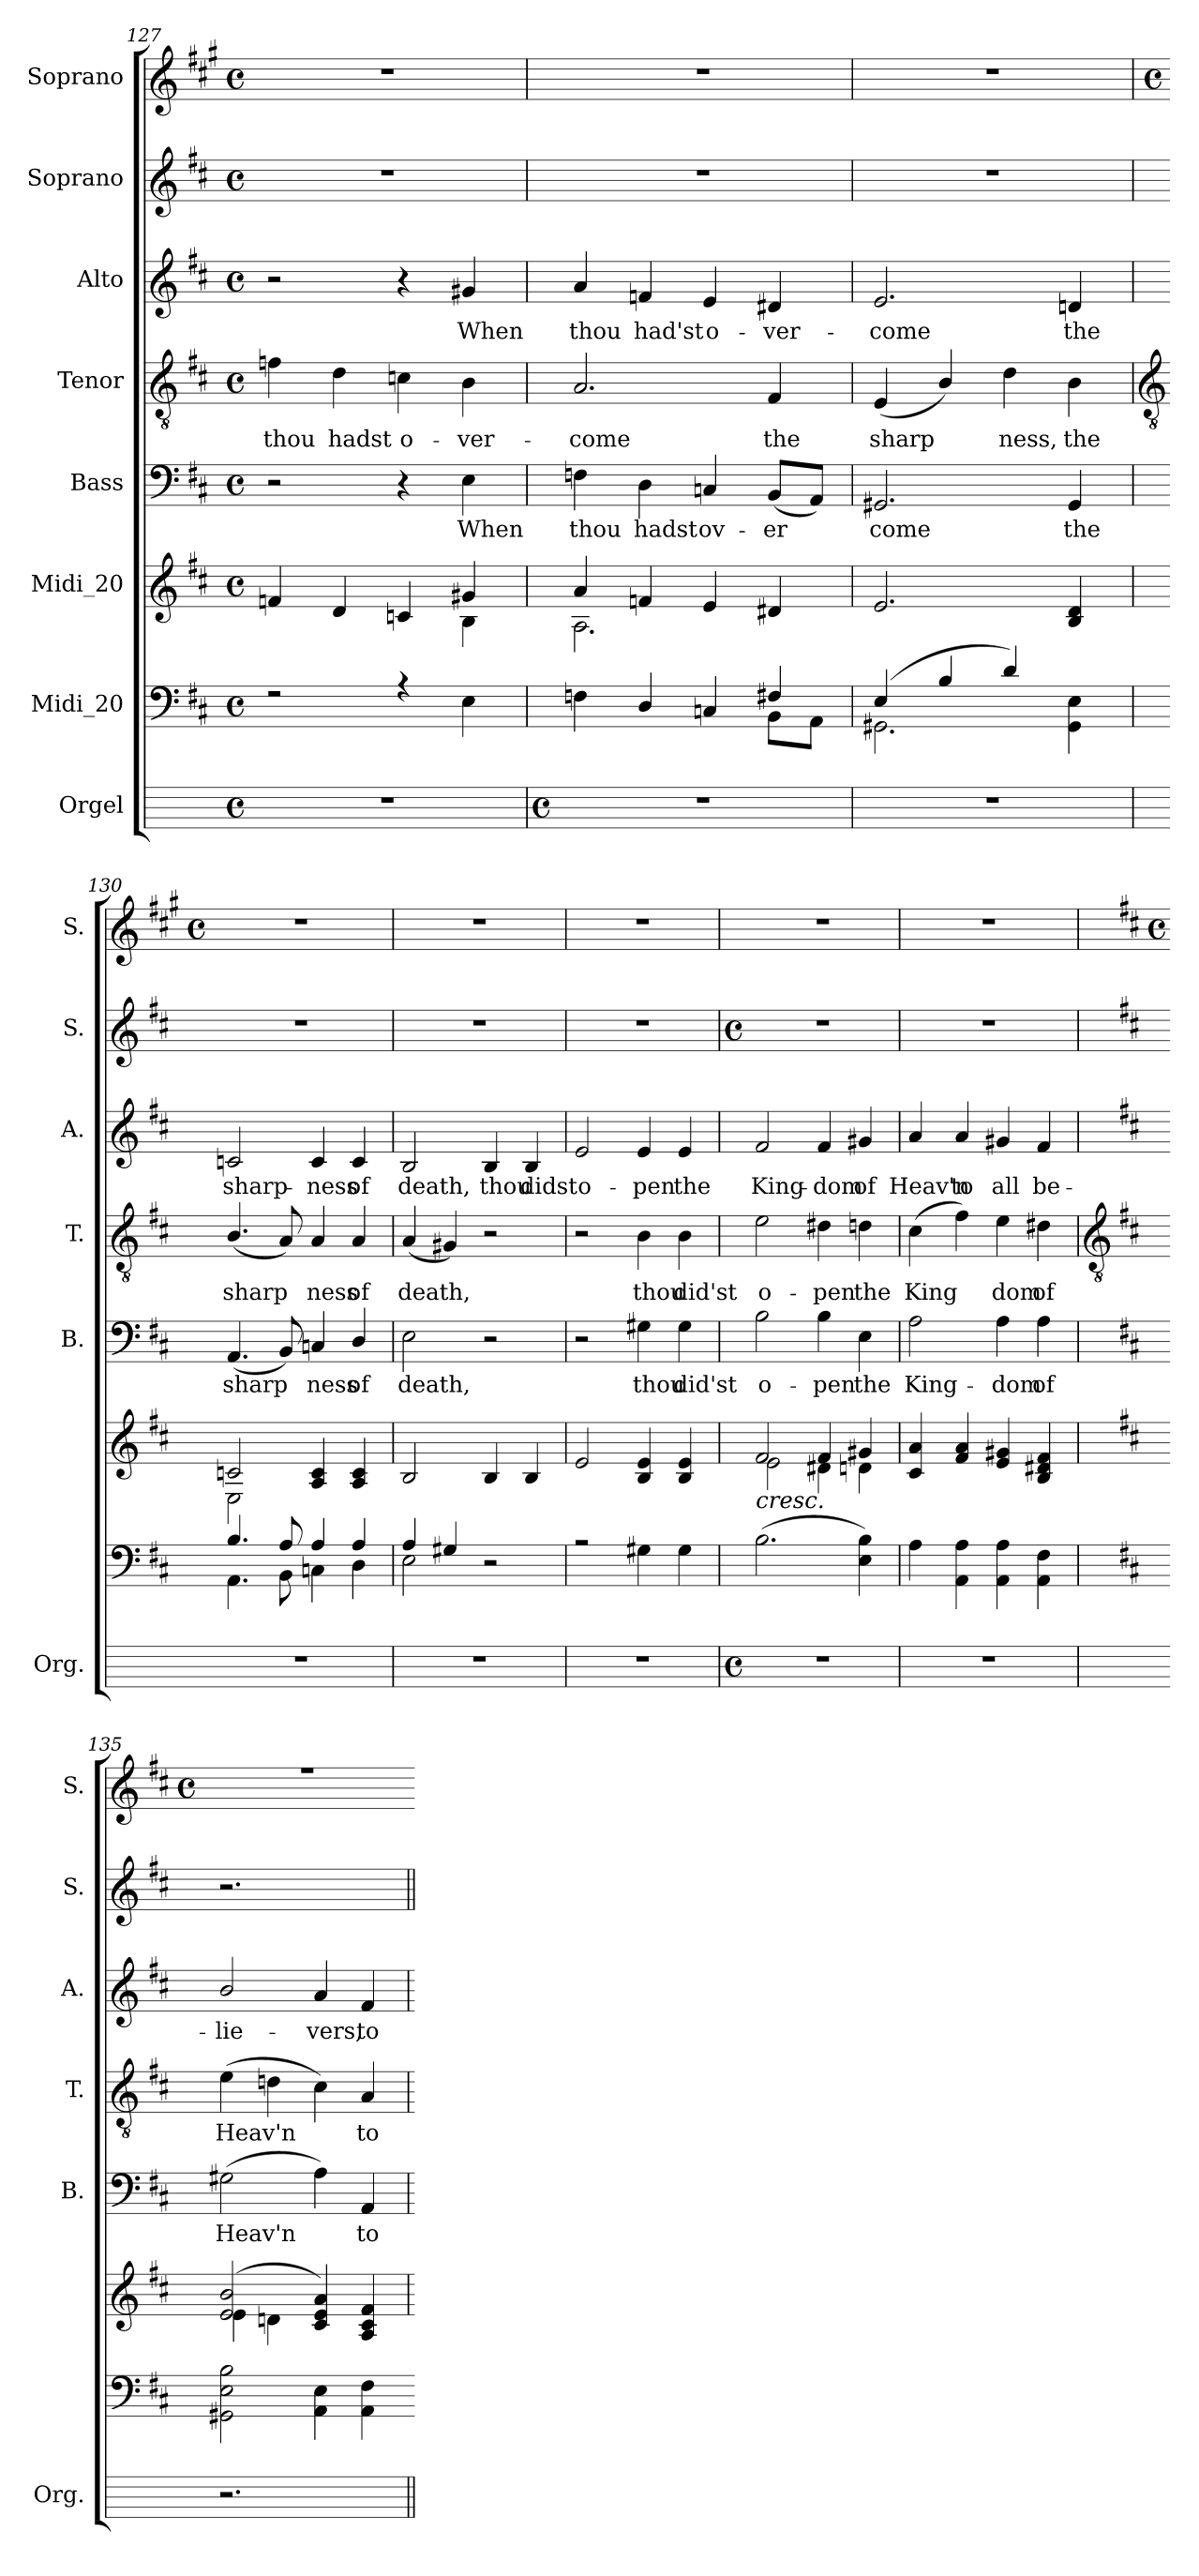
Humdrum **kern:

**kern	**kern	**kern	**kern	**text	**kern	**text	**kern	**text	**kern	**kern
*part8	*part7	*part6	*part5	*part5	*part4	*part4	*part3	*part3	*part2	*part1
*staff8	*staff7	*staff6	*staff5	*staff5	*staff4	*staff4	*staff3	*staff3	*staff2	*staff1
*I"Orgel	*I"Midi_20	*I"Midi_20	*I"Bass	*	*I"Tenor	*	*I"Alto	*	*I"Soprano	*I"Soprano
*I'Org.	*	*	*I'B.	*	*I'T.	*	*I'A.	*	*I'S.	*I'S.
*	*clefF4	*clefG2	*clefF4	*	*clefGv2	*	*clefG2	*	*clefG2	*clefG2
*	*k[f#c#]	*k[f#c#]	*k[f#c#]	*	*k[f#c#]	*	*k[f#c#]	*	*k[f#c#]	*k[f#c#g#]
*	*D:	*D:	*D:	*	*D:	*	*D:	*	*D:	*A:
*M4/4	*M4/4	*M4/4	*M4/4	*	*M4/4	*	*M4/4	*	*M4/4	*M4/4
*met(c)	*met(c)	*met(c)	*met(c)	*	*met(c)	*	*met(c)	*	*met(c)	*met(c)
=127	=127	=127	=127	=127	=127	=127	=127	=127	=127	=127
*	*^	*^	*	*	*	*	*	*	*	*
!	!	!	!	!	!	!	!	!LO:LY:b	!	!	!	!
1r	2r	1ryy	2.ryy	4fn/	2r	.	4fn	thou	2r	.	1r	1r
!	!	!	!	!	!	!	!	!LO:LY:b	!	!	!	!
.	.	.	.	4d/	.	.	4d	hadst	.	.	.	.
!	!	!	!	!	!	!	!	!LO:LY:b	!	!	!	!
.	4r	.	.	4cn/	4r	.	4cn	o-	4r	.	.	.
!	!	!	!	!	!	!LO:LY:b	!	!LO:LY:b	!	!LO:LY:b	!	!
.	4E\	.	4g#X/	4B\	4E	When	4B	-ver-	4g#X	When	.	.
!!LO:LB:g=z
=128	=128	=128	=128	=128	=128	=128	=128	=128	=128	=128	=128	=128
*M4/4	*	*	*	*	*	*	*	*	*	*	*	*
*met(c)	*	*	*	*	*	*	*	*	*	*	*	*
!	!	!	!	!	!	!LO:LY:b	!	!LO:LY:b	!	!LO:LY:b	!	!
1r	4Fn\	2.ryy	4a/	2.A\	4Fn	thou	2.A	-come	4a	thou	1r	1r
!	!	!	!	!	!	!LO:LY:b	!	!	!	!LO:LY:b	!	!
.	4D/	.	4fn/	.	4D	hadst	.	.	4fn	had'st	.	.
!	!	!	!	!	!	!LO:LY:b	!	!	!	!LO:LY:b	!	!
.	4Cn/	.	4e/	.	4Cn	ov-	.	.	4e	o-	.	.
!	!	!	!	!	!	!LO:LY:b	!	!LO:LY:b	!	!LO:LY:b	!	!
.	4F#X/	8BB\L	4d#X/	4ryy	(<8BBL	-er	4F#	the	4d#X	-ver-	.	.
.	.	8AA\J	.	.	8AAJ)	.	.	.	.	.	.	.
=129	=129	=129	=129	=129	=129	=129	=129	=129	=129	=129	=129	=129
!	!	!	!	!	!	!LO:LY:b	!	!LO:LY:b	!	!LO:LY:b	!	!
1r	(>4E/	2.GG#X\	2.e/	1ryy	2.GG#X	come	(<4E	sharp	2.e	-come	1r	1r
.	4B/	.	.	.	.	.	4B/)	.	.	.	.	.
!	!	!	!	!	!	!	!	!LO:LY:b	!	!	!	!
.	4d/)	.	.	.	.	.	4d	ness,	.	.	.	.
!	!	!	!	!	!	!LO:LY:b	!	!LO:LY:b	!	!LO:LY:b	!	!
.	4ryy	4GG#\ 4E\	4B/ 4d/	.	4GG#	the	4B	the	4dn	the	.	.
!!LO:LB:g=z
=130	=130	=130	=130	=130	=130	=130	=130	=130	=130	=130	=130	=130
*	*	*	*	*	*	*	*clefGv2	*	*	*	*	*
*	*	*	*	*	*	*	*	*	*	*	*	*M4/4
*	*	*	*	*	*	*	*	*	*	*	*	*met(c)
!	!	!	!	!	!	!LO:LY:b	!	!LO:LY:b	!	!LO:LY:b	!	!
1r	4.B/	4.AA\	2cn/	2E\	(<4.AA	sharp	(<4.B/	sharp	2cn	sharp-	1r	1r
.	8A/	8BB\	.	.	8BB)	.	8A)	.	.	.	.	.
!	!	!	!	!	!	!LO:LY:b	!	!LO:LY:b	!	!LO:LY:b	!	!
.	4A/	4Cn\	4A/ 4c/	2ryy	4Cn	ness	4A	ness	4c	-ness	.	.
!	!	!	!	!	!	!LO:LY:b	!	!LO:LY:b	!	!LO:LY:b	!	!
.	4A/	4D\	4A/ 4c/	.	4D/	of	4A	of	4c	of	.	.
=131	=131	=131	=131	=131	=131	=131	=131	=131	=131	=131	=131	=131
!	!	!	!	!	!	!LO:LY:b	!	!LO:LY:b	!	!LO:LY:b	!	!
1r	4A/	2E\	2B/	1ryy	2E	death,	(<4A	death,	2B	death,	1r	1r
.	4G#X/	.	.	.	.	.	4G#X)	.	.	.	.	.
!	!	!	!	!	!	!	!	!	!	!LO:LY:b	!	!
.	2r	2ryy	4B/	.	2r	.	2r	.	4B	thou	.	.
!	!	!	!	!	!	!	!	!	!	!LO:LY:b	!	!
.	.	.	4B/	.	.	.	.	.	4B	didst	.	.
=132	=132	=132	=132	=132	=132	=132	=132	=132	=132	=132	=132	=132
!	!	!	!	!	!	!	!	!	!	!LO:LY:b	!	!
1r	2r	1ryy	2e/	1ryy	2r	.	2r	.	2e	o-	1r	1r
!	!	!	!	!	!	!LO:LY:b	!	!LO:LY:b	!	!LO:LY:b	!	!
.	4G#X\	.	4B/ 4e/	.	4G#X	thou	4B	thou	4e	-pen	.	.
!	!	!	!	!	!	!LO:LY:b	!	!LO:LY:b	!	!LO:LY:b	!	!
.	4G#\	.	4B/ 4e/	.	4G#	did'st	4B	did'st	4e	the	.	.
!!LO:LB:g=z
=133	=133	=133	=133	=133	=133	=133	=133	=133	=133	=133	=133	=133
*M4/4	*	*	*	*	*	*	*	*	*	*	*M4/4	*
*met(c)	*	*	*	*	*	*	*	*	*	*	*met(c)	*
!	!	!	!LO:TX:b:i:t=cresc.	!	!	!	!	!	!	!	!	!
!	!	!	!	!	!	!LO:LY:b	!	!LO:LY:b	!	!LO:LY:b	!	!
1r	(>2.B\	1ryy	2f#/	2e\	2B	o-	2e	o-	2f#	King-	1r	1r
!	!	!	!	!	!	!LO:LY:b	!	!LO:LY:b	!	!LO:LY:b	!	!
.	.	.	4f#/	4d#X\	4B	-pen	4d#X	-pen	4f#	-dom	.	.
!	!	!	!	!	!	!LO:LY:b	!	!LO:LY:b	!	!LO:LY:b	!	!
.	4E\ 4B\)	.	4g#X/	4dn\	4E	the	4dn	the	4g#X	of	.	.
=134	=134	=134	=134	=134	=134	=134	=134	=134	=134	=134	=134	=134
!	!	!	!	!	!	!LO:LY:b	!	!LO:LY:b	!	!LO:LY:b	!	!
1r	4A\	2.ryy	4c#/ 4a/	1ryy	2A	King-	(>4c#	King	4a	Heav'n	1r	1r
!	!	!	!	!	!	!	!	!	!	!LO:LY:b	!	!
.	4AA\ 4A\	.	4f#/ 4a/	.	.	.	4f#)	.	4a	to	.	.
!	!	!	!	!	!	!LO:LY:b	!	!LO:LY:b	!	!LO:LY:b	!	!
.	4AA\ 4A\	.	4e/ 4g#X/	.	4A	-dom	4e	dom	4g#X	all	.	.
!	!	!	!	!	!	!LO:LY:b	!	!LO:LY:b	!	!LO:LY:b	!	!
.	4ryy	4AA\ 4F#\	4B/ 4d#X/ 4f#/	.	4A	of	4d#X	of	4f#	be-	.	.
!!LO:LB:g=z
=135	=135	=135	=135	=135	=135	=135	=135	=135	=135	=135	=135	=135
*	*	*	*	*	*	*	*clefGv2	*	*	*	*	*
*	*	*	*	*	*	*	*	*	*	*	*	*k[f#c#]
*	*	*	*	*	*	*	*	*	*	*	*	*D:
*	*	*	*	*	*	*	*	*	*	*	*	*M4/4
*	*	*	*	*	*	*	*	*	*	*	*	*met(c)
!	!	!	!	!	!	!LO:LY:b	!	!LO:LY:b	!	!LO:LY:b	!	!
*	*	*	*	*	*	*	*	*	*	*	*	*^
2.r	1ryy	2GG#X\ 2E\ 2B\	(>2e/ 2b/	4e\	(>2G#X	Heav'n	(>4e	Heav'n	2b/	-lie-	2.r	1r	1ryy
.	.	.	.	4dn\	.	.	4dn	.	.	.	.	.	.
!	!	!	!	!	!	!	!	!	!	!LO:LY:b	!	!	!
.	.	4AA\ 4E\	4c#/ 4e/ 4a/)	2ryy	4A)	.	4c#)	.	4a	-vers,	.	.	.
!	!	!	!	!	!	!LO:LY:b	!	!LO:LY:b	!	!LO:LY:b	!	!	!
4ryy	.	4AA\ 4F#\	4A/ 4c#/ 4f#/	.	4AA	to	4A	to	4f#	to	4ryy	.	.
*	*v	*v	*	*	*	*	*	*	*	*	*	*v	*v
*	*	*v	*v	*	*	*	*	*	*	*	*
=||	=	=	=	=	=	=	=	=	=||	=
*-	*-	*-	*-	*-	*-	*-	*-	*-	*-	*-
